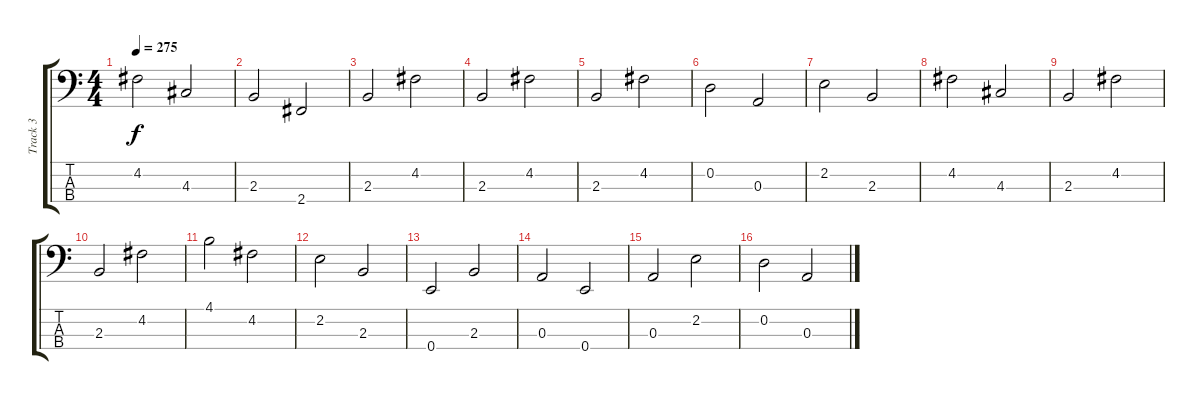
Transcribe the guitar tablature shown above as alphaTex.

\track ("Track 3" "Track 3") {instrument acousticbass}
\staff {score tabs}
\tuning (G2 D2 A1 E1) {hide}
\ts (4 4)
\tempo 275
\clef f4
\ks c
4.2.2{dy f} 4.3.2 |
2.3.2 2.4.2 |
2.3.2 4.2.2 |
2.3.2 4.2.2 |
2.3.2 4.2.2 |
0.2.2 0.3.2 |
2.2.2 2.3.2 |
4.2.2 4.3.2 |
2.3.2 4.2.2 |
2.3.2 4.2.2 |
4.1.2 4.2.2 |
2.2.2 2.3.2 |
0.4.2 2.3.2 |
0.3.2 0.4.2 |
0.3.2 2.2.2 |
0.2.2 0.3.2
